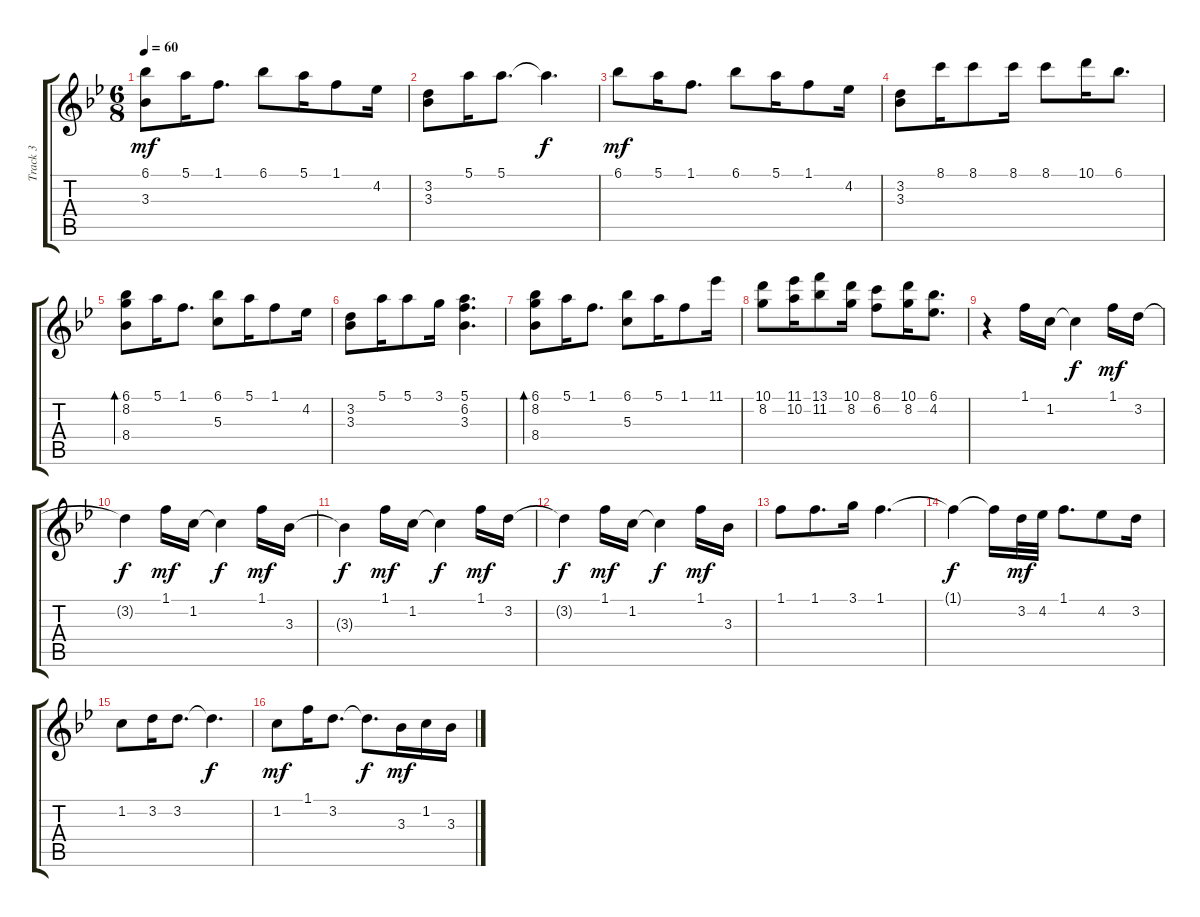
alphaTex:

\track ("Track 3" "Track 3") {instrument distortionguitar}
\staff {score tabs}
\tuning (E4 B3 G3 D3 A2 D2) {hide}
\ts (6 8)
\tempo 60
\clef g2
\ks gminor
(6.1 3.3{t}).8{dy mf} 5.1.16 1.1.8{d} 6.1.8 5.1.16 1.1.8 4.2.16 |
(3.2 3.3).8 5.1.16 5.1.8{d} 5.1{t}.4{d dy f} |
6.1.8{dy mf} 5.1.16 1.1.8{d} 6.1.8 5.1.16 1.1.8 4.2.16 |
(3.2 3.3).8 8.1.16 8.1.8 8.1.16 8.1.8 10.1.16 6.1.8{d} |
(6.1 8.2 8.4).8{bd 480} 5.1.16 1.1.8{d} (6.1 5.3).8 5.1.16 1.1.8 4.2.16 |
(3.2 3.3).8 5.1.16 5.1.8 3.1.16 (5.1 6.2 3.3).4{d} |
(6.1 8.2 8.4).8{bd 480} 5.1.16 1.1.8{d} (6.1 5.3).8 5.1.16 1.1.8 11.1.16 |
(10.1 8.2).8 (11.1 10.2).16 (13.1 11.2).8 (10.1 8.2).16 (8.1 6.2).8 (10.1 8.2).16 (6.1 4.2).8{d} |
r.4 1.1.16 1.2.16 1.2{t}.4{dy f} 1.1.16{dy mf} 3.2.16 |
3.2{t}.4{dy f} 1.1.16{dy mf} 1.2.16 1.2{t}.4{dy f} 1.1.16{dy mf} 3.3.16 |
3.3{t}.4{dy f} 1.1.16{dy mf} 1.2.16 1.2{t}.4{dy f} 1.1.16{dy mf} 3.2.16 |
3.2{t}.4{dy f} 1.1.16{dy mf} 1.2.16 1.2{t}.4{dy f} 1.1.16{dy mf} 3.3.16 |
1.1.8 1.1.8{d} 3.1.16 1.1.4{d} |
1.1{t}.4{dy f} 1.1{t}.16 3.2.32{dy mf} 4.2.32 1.1.8{d} 4.2.8 3.2.16 |
1.2.8 3.2.16 3.2.8{d} 3.2{t}.4{d dy f} |
1.2.8{dy mf} 1.1.16 3.2.8{d} 3.2{t}.8{d dy f} 3.3.16{dy mf} 1.2.16 3.3.16
